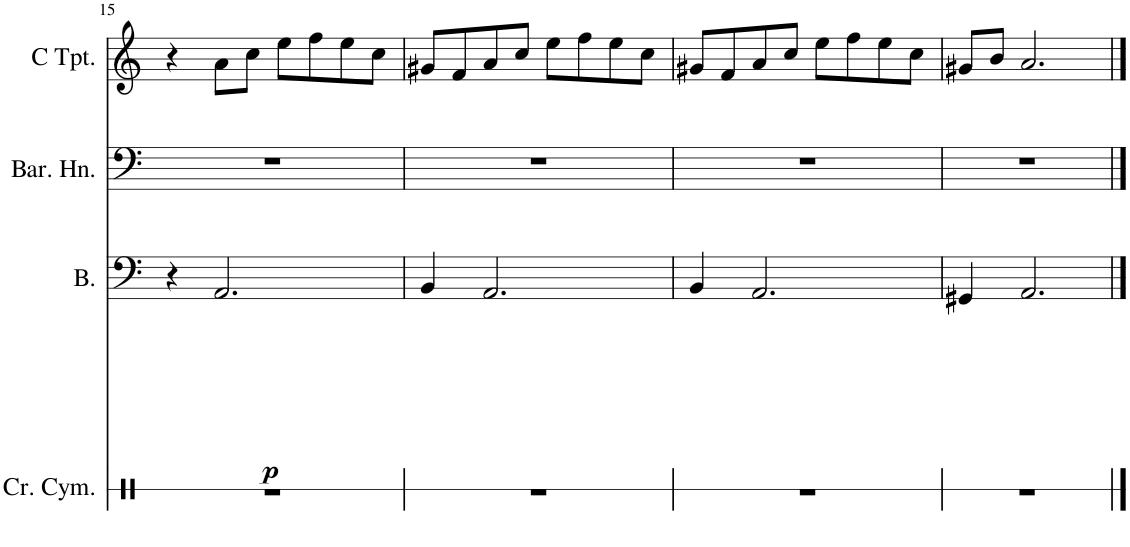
**kern	**kern	**dynam	**kern	**kern
*part4	*part3	*part3	*part2	*part1
*staff4	*staff3	*staff3	*staff2	*staff1
*I"Crash Cymbal	*I"Bass	*	*I"Baritone Horn	*I"C Trumpet
*I'Cr. Cym.	*I'B.	*	*I'Bar. Hn.	*I'C Tpt.
!!LO:PB:g=z
*clefX	*clefF4	*	*clefF4	*clefG2
*	*	*	*Trd4c7	*
*k[]	*k[]	*	*k[]	*k[]
*M4/4	*M4/4	*	*M4/4	*M4/4
=15	=15	=15	=15	=15
1r	4r	.	1r	4r
!	!	!LO:DY:b	!	!
.	2.AA/	p	.	8a\L
.	.	.	.	8cc\J
.	.	.	.	8ee\L
.	.	.	.	8ff\
.	.	.	.	8ee\
.	.	.	.	8cc\J
=16	=16	=16	=16	=16
1r	4BB/	.	1r	8g#X/L
.	.	.	.	8f/
.	2.AA/	.	.	8a/
.	.	.	.	8cc/J
.	.	.	.	8ee\L
.	.	.	.	8ff\
.	.	.	.	8ee\
.	.	.	.	8cc\J
=17	=17	=17	=17	=17
1r	4BB/	.	1r	8g#X/L
.	.	.	.	8f/
.	2.AA/	.	.	8a/
.	.	.	.	8cc/J
.	.	.	.	8ee\L
.	.	.	.	8ff\
.	.	.	.	8ee\
.	.	.	.	8cc\J
=18	=18	=18	=18	=18
1r	4GG#X/	.	1r	8g#X/L
.	.	.	.	8b/J
.	2.AA/	.	.	2.a/
==	==	==	==	==
*-	*-	*-	*-	*-
